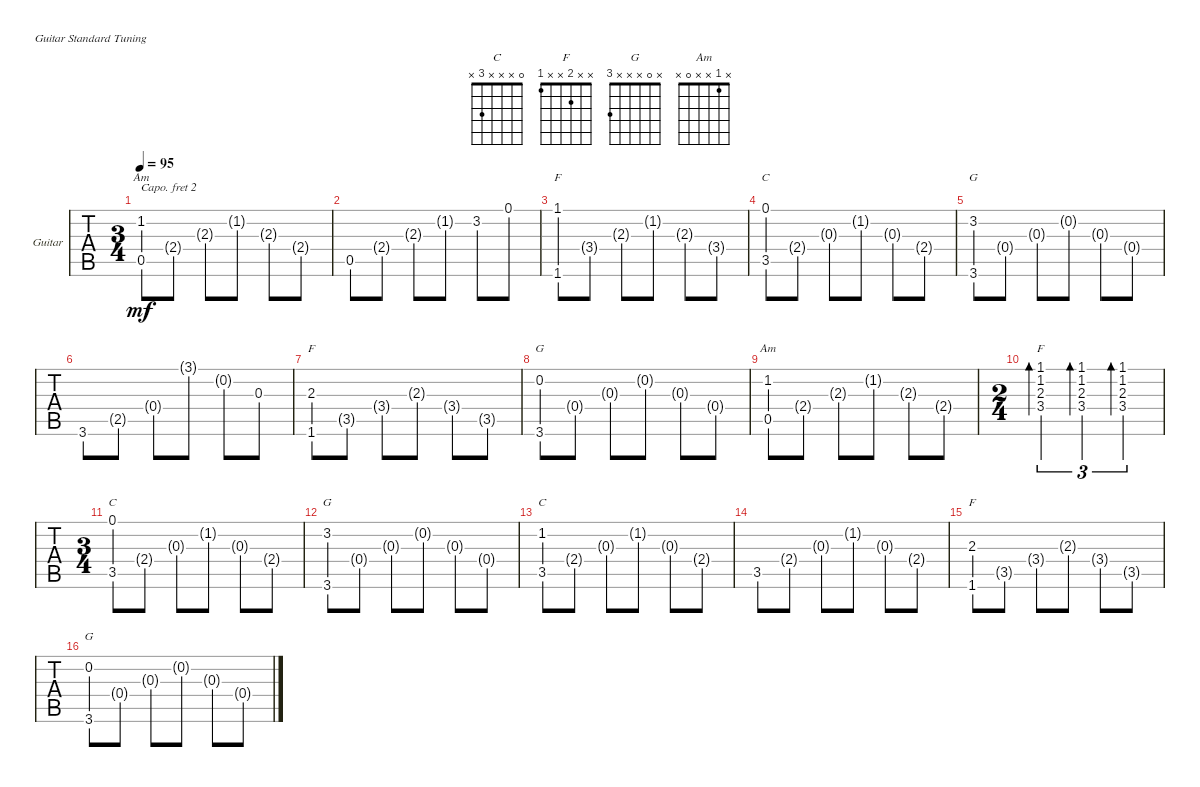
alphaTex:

\defaultSystemsLayout 4
\bracketExtendMode groupsimilarinstruments
\firstSystemTrackNameOrientation horizontal
\otherSystemsTrackNameOrientation horizontal
\track ("" "Guitar") {instrument acousticguitarsteel}
\staff {tabs}
\capo 2
\tuning (E4 B3 G3 D3 A2 E2)
\chord ("C" x 1 x x 3 x)
\chord ("F" 1 1 2 3 x x) {barre 1}
\chord ("G" x 3 x x x 3) {barre 3}
\chord ("Am" x 1 x x 0 x)
\chord ("F" 1 x x x x 1) {barre 1}
\chord ("C" 0 x x x 3 x)
\chord ("F" x x 2 x x 1)
\chord ("G" x 0 x x x 3)
\ts (3 4)
\tempo 95
\clef g2
\ks c
(1.2 0.5).8{ch "Am" dy mf} 2.4{g}.8 2.3{g}.8 1.2{g}.8 2.3{g}.8 2.4{g}.8 |
0.5.8 2.4{g}.8 2.3{g}.8 1.2{g}.8 3.2.8 0.1.8 |
(1.1 1.6).8{ch "F"} 3.4{g}.8 2.3{g}.8 1.2{g}.8 2.3{g}.8 3.4{g}.8 |
(0.1 3.5).8{ch "C"} 2.4{g}.8 0.3{g}.8 1.2{g}.8 0.3{g}.8 2.4{g}.8 |
(3.2 3.6).8{ch "G"} 0.4{g}.8 0.3{g}.8 0.2{g}.8 0.3{g}.8 0.4{g}.8 |
3.6.8 2.5{g}.8 0.4{g}.8 3.1{g}.8 0.2{g}.8 0.3.8 |
(2.3 1.6).8{ch "F"} 3.5{g}.8 3.4{g}.8 2.3{g}.8 3.4{g}.8 3.5{g}.8 |
(0.2 3.6).8{ch "G"} 0.4{g}.8 0.3{g}.8 0.2{g}.8 0.3{g}.8 0.4{g}.8 |
(1.2 0.5).8{ch "Am"} 2.4{g}.8 2.3{g}.8 1.2{g}.8 2.3{g}.8 2.4{g}.8 |
\ts (2 4)
(1.1 1.2 2.3 3.4).4{tu (3 2) bd 30 ch "F"} (1.1 2.3 1.2 3.4).4{tu (3 2) bd 30} (1.1 2.3 1.2 3.4).4{tu (3 2) bd 30} |
\ts (3 4)
(0.1 3.5).8{ch "C"} 2.4{g}.8 0.3{g}.8 1.2{g}.8 0.3{g}.8 2.4{g}.8 |
(3.2 3.6).8{ch "G"} 0.4{g}.8 0.3{g}.8 0.2{g}.8 0.3{g}.8 0.4{g}.8 |
(1.2 3.5).8{ch "C"} 2.4{g}.8 0.3{g}.8 1.2{g}.8 0.3{g}.8 2.4{g}.8 |
3.5.8 2.4{g}.8 0.3{g}.8 1.2{g}.8 0.3{g}.8 2.4{g}.8 |
(2.3 1.6).8{ch "F"} 3.5{g}.8 3.4{g}.8 2.3{g}.8 3.4{g}.8 3.5{g}.8 |
(0.2 3.6).8{ch "G"} 0.4{g}.8 0.3{g}.8 0.2{g}.8 0.3{g}.8 0.4{g}.8
